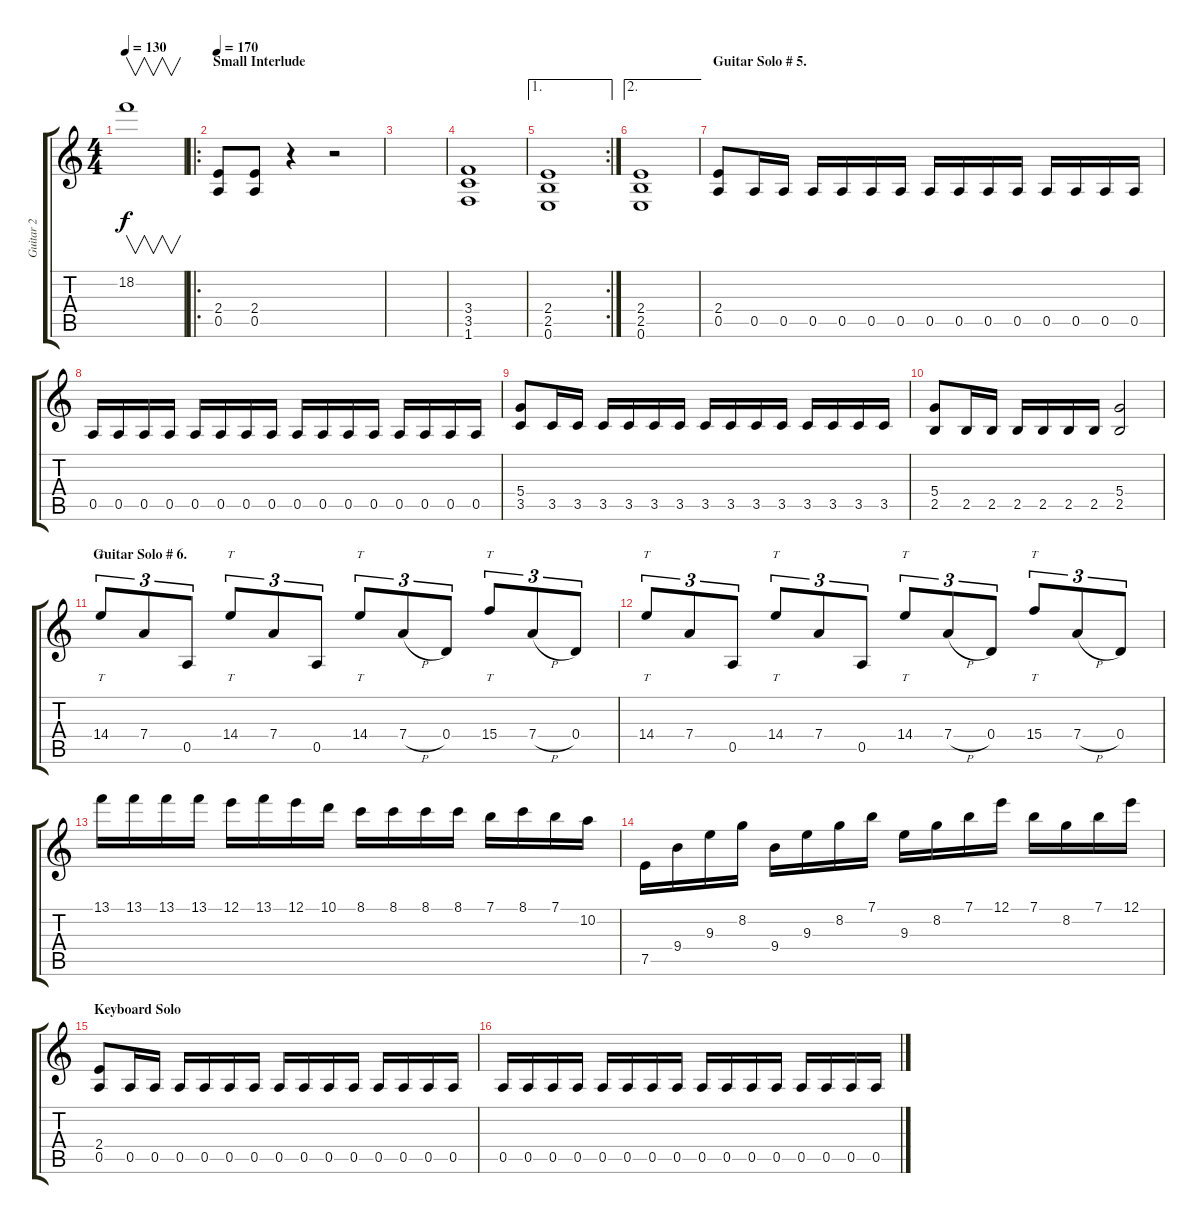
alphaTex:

\track ("Guitar 2" "Guitar 2") {instrument overdrivenguitar}
\staff {score tabs}
\tuning (E4 B3 G3 D3 A2 E2) {hide}
\ts (4 4)
\tempo 130
\clef g2
\ks c
18.2.1{v dy f} |
\ro
\section ("" "Small Interlude")
\tempo 170
(2.4 0.5).8 (2.4 0.5).8 r.4 r.2 |
|
(3.4 3.5 1.6).1 |
\ae 1
\rc 2
(2.4 2.5 0.6).1 |
\ae 2
(2.4 2.5 0.6).1 |
\section ("" "Guitar Solo # 5.")
(2.4 0.5).8 0.5.16 0.5.16 0.5.16 0.5.16 0.5.16 0.5.16 0.5.16 0.5.16 0.5.16 0.5.16 0.5.16 0.5.16 0.5.16 0.5.16 |
0.5.16 0.5.16 0.5.16 0.5.16 0.5.16 0.5.16 0.5.16 0.5.16 0.5.16 0.5.16 0.5.16 0.5.16 0.5.16 0.5.16 0.5.16 0.5.16 |
(5.4 3.5).8 3.5.16 3.5.16 3.5.16 3.5.16 3.5.16 3.5.16 3.5.16 3.5.16 3.5.16 3.5.16 3.5.16 3.5.16 3.5.16 3.5.16 |
(5.4 2.5).8 2.5.16 2.5.16 2.5.16 2.5.16 2.5.16 2.5.16 (5.4 2.5).2 |
\section ("" "Guitar Solo # 6.")
14.4.8{tt tu (3 2)} 7.4.8{tu (3 2)} 0.5.8{tu (3 2)} 14.4.8{tt tu (3 2)} 7.4.8{tu (3 2)} 0.5.8{tu (3 2)} 14.4.8{tt tu (3 2)} 7.4{h}.8{tu (3 2)} 0.4.8{tu (3 2)} 15.4.8{tt tu (3 2)} 7.4{h}.8{tu (3 2)} 0.4.8{tu (3 2)} |
14.4.8{tt tu (3 2)} 7.4.8{tu (3 2)} 0.5.8{tu (3 2)} 14.4.8{tt tu (3 2)} 7.4.8{tu (3 2)} 0.5.8{tu (3 2)} 14.4.8{tt tu (3 2)} 7.4{h}.8{tu (3 2)} 0.4.8{tu (3 2)} 15.4.8{tt tu (3 2)} 7.4{h}.8{tu (3 2)} 0.4.8{tu (3 2)} |
13.1.16 13.1.16 13.1.16 13.1.16 12.1.16 13.1.16 12.1.16 10.1.16 8.1.16 8.1.16 8.1.16 8.1.16 7.1.16 8.1.16 7.1.16 10.2.16 |
7.5.16 9.4.16 9.3.16 8.2.16 9.4.16 9.3.16 8.2.16 7.1.16 9.3.16 8.2.16 7.1.16 12.1.16 7.1.16 8.2.16 7.1.16 12.1.16 |
\section ("" "Keyboard Solo")
(2.4 0.5).8 0.5.16 0.5.16 0.5.16 0.5.16 0.5.16 0.5.16 0.5.16 0.5.16 0.5.16 0.5.16 0.5.16 0.5.16 0.5.16 0.5.16 |
0.5.16 0.5.16 0.5.16 0.5.16 0.5.16 0.5.16 0.5.16 0.5.16 0.5.16 0.5.16 0.5.16 0.5.16 0.5.16 0.5.16 0.5.16 0.5.16
